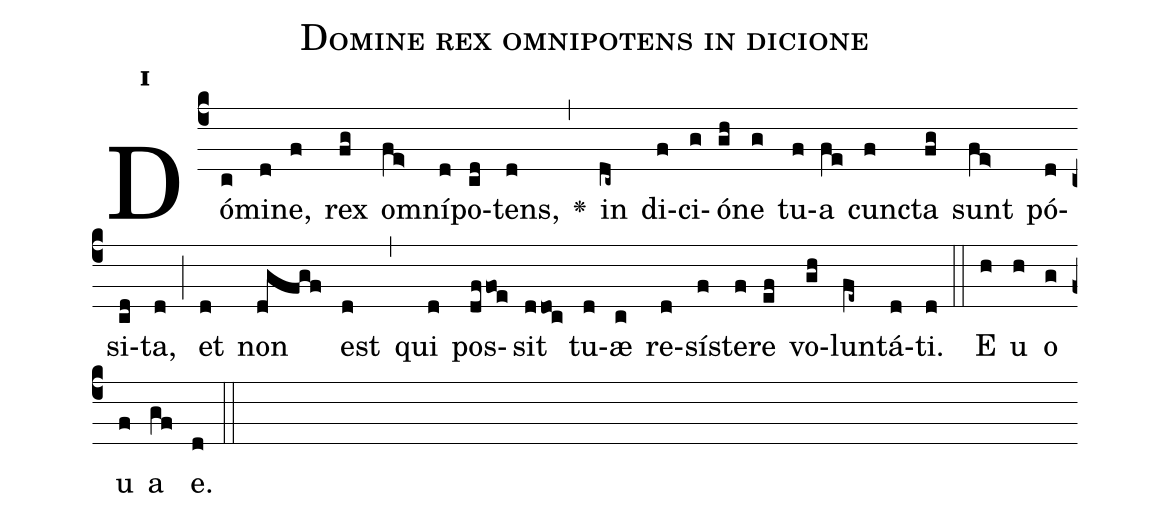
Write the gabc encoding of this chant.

name:Domine rex omnipotens in dicione;
office-part:Antiphona;
mode:1;
%%
initial-style: 1;
name: Domine rex omnipotens in dicione;
book: Antiphonae & Responsoria/Tomus IV, p. 21;
occasion: Dominica XXIX per Annum;
office-part: 1V Ant M ad lib;
annotation: 1d;
centering-scheme: english;
font: OFLSortsMillGoudy;
height: 11;
width: 4.5;
%%
(c4)Dó(c)mi(d)ne,(f) rex(fg) om(fe>)ní(d)po(cd)tens,(d) <v>\greheightstar</v>(,) in(dc~) di(f)ci(g)ó(gh)ne(g) tu(f)a(fe) cun(f)cta(fg) sunt(fe>) pó(d)si(cd)ta,(d) (;) et(d) non(dgfgf) est(d) (,) qui(d) pos(dffoe)sit(ddoc) tu(d)æ(c) re(d)sí(f)ste(f)re(ef) vo(gh)lun(fe~)tá(d)ti.(d) (::) E(h) u(h) o(g) u(f) a(gf) e.(d) (::)
